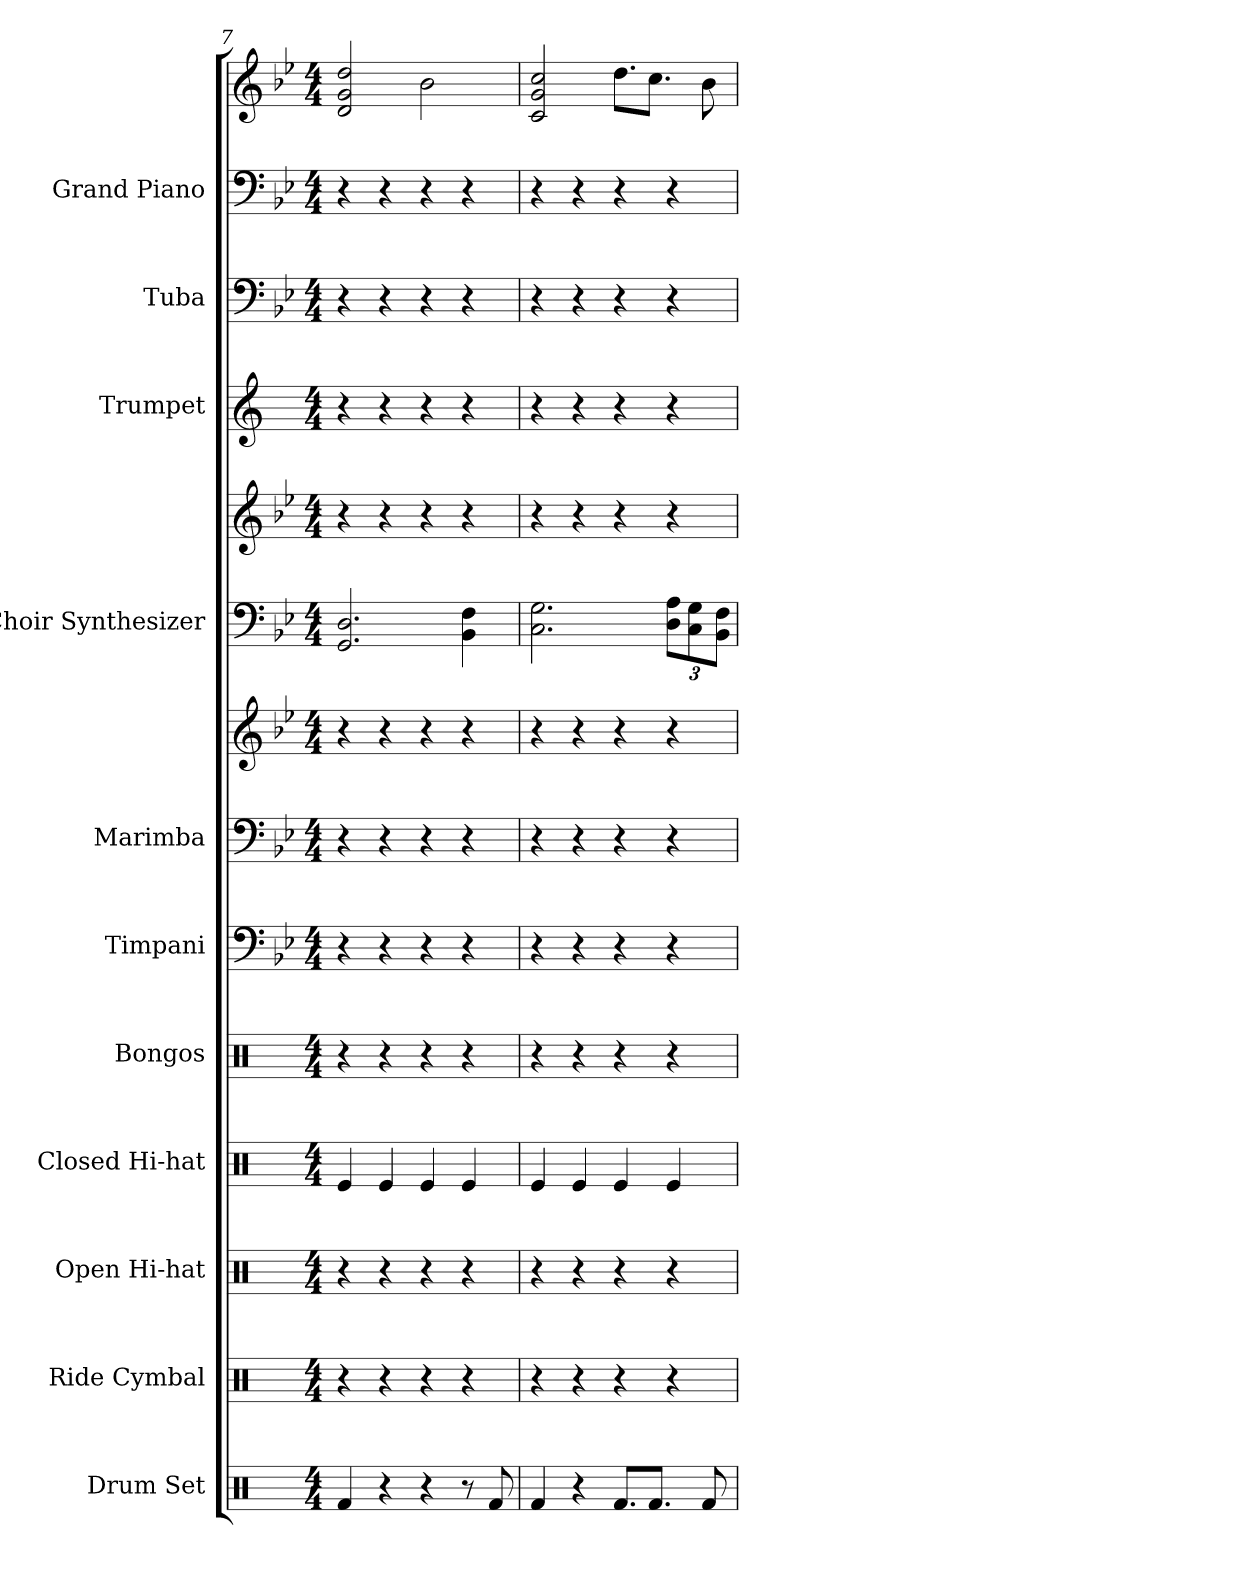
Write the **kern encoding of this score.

**kern	**kern	**kern	**kern	**kern	**kern	**kern	**kern	**kern	**kern	**kern	**kern	**kern	**kern
*part11	*part10	*part9	*part8	*part7	*part6	*part5	*part5	*part4	*part4	*part3	*part2	*part1	*part1
*staff14	*staff13	*staff12	*staff11	*staff10	*staff9	*staff8	*staff7	*staff6	*staff5	*staff4	*staff3	*staff2	*staff1
*I"Drum Set	*I"Ride Cymbal	*I"Open Hi-hat	*I"Closed Hi-hat	*I"Bongos	*I"Timpani	*I"Marimba	*	*I"Choir Synthesizer	*	*I"Trumpet	*I"Tuba	*I"Grand Piano	*
*I'Drs.	*I'Ride C.	*I'Op. H-h	*I'Cl. H-h	*	*I'Timp.	*I'Mrm.	*	*I'Synth.	*	*I'Tpt.	*I'Tba.	*I'Pno.	*
*clefX	*clefX	*clefX	*clefX	*clefX	*clefF4	*clefF4	*clefG2	*clefF4	*clefG2	*clefG2	*clefF4	*clefF4	*clefG2
*	*	*	*	*	*	*	*	*	*	*ITrd1c2	*	*	*
*k[]	*k[]	*k[]	*k[]	*k[]	*k[b-e-]	*k[b-e-]	*k[b-e-]	*k[b-e-]	*k[b-e-]	*k[b-e-]	*k[b-e-]	*k[b-e-]	*k[b-e-]
*M4/4	*M4/4	*M4/4	*M4/4	*M4/4	*M4/4	*M4/4	*M4/4	*M4/4	*M4/4	*M4/4	*M4/4	*M4/4	*M4/4
=7	=7	=7	=7	=7	=7	=7	=7	=7	=7	=7	=7	=7	=7
4Rf	4r	4r	4Re	4r	4r	4r	4r	2.D 2.GG	4r	4r	4r	4r	2g 2d 2dd
4r	4r	4r	4Re	4r	4r	4r	4r	.	4r	4r	4r	4r	.
4r	4r	4r	4Re	4r	4r	4r	4r	.	4r	4r	4r	4r	2b-
8r	4r	4r	4Re	4r	4r	4r	4r	4F 4BB-	4r	4r	4r	4r	.
8Rf	.	.	.	.	.	.	.	.	.	.	.	.	.
=8	=8	=8	=8	=8	=8	=8	=8	=8	=8	=8	=8	=8	=8
4Rf	4r	4r	4Re	4r	4r	4r	4r	2.G 2.C	4r	4r	4r	4r	2cc 2c 2g
4r	4r	4r	4Re	4r	4r	4r	4r	.	4r	4r	4r	4r	.
8.RfL	4r	4r	4Re	4r	4r	4r	4r	.	4r	4r	4r	4r	8.ddL
8.RfJ	.	.	.	.	.	.	.	.	.	.	.	.	8.ccJ
.	4r	4r	4Re	4r	4r	4r	4r	12A 12DL	4r	4r	4r	4r	.
.	.	.	.	.	.	.	.	12G 12C	.	.	.	.	.
8Rf	.	.	.	.	.	.	.	.	.	.	.	.	8b-
.	.	.	.	.	.	.	.	12F 12BB-J	.	.	.	.	.
=	=	=	=	=	=	=	=	=	=	=	=	=	=
*-	*-	*-	*-	*-	*-	*-	*-	*-	*-	*-	*-	*-	*-
